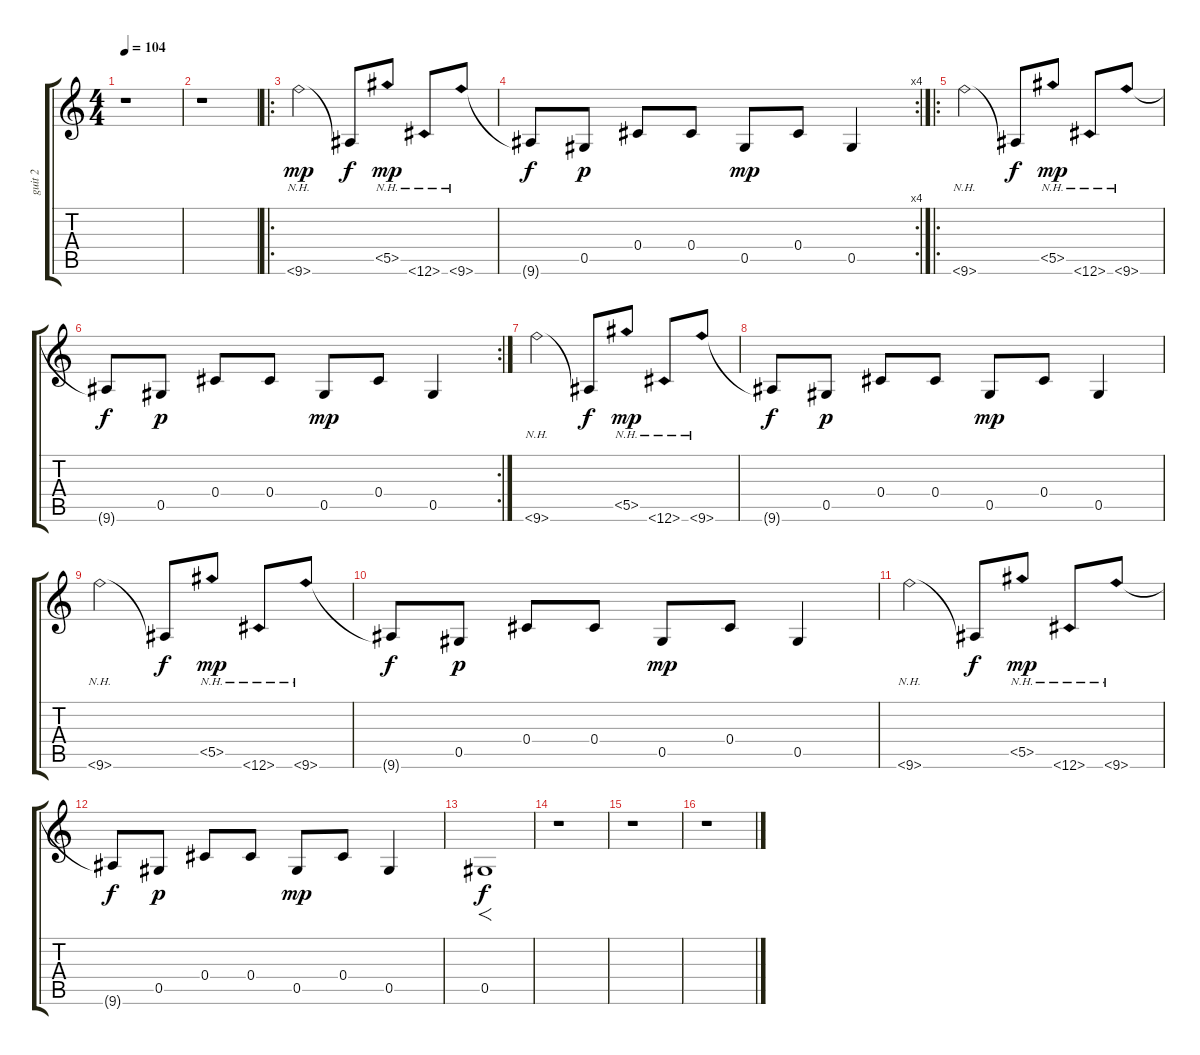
\track ("guit 2" "guit 2") {instrument distortionguitar}
\staff {score tabs}
\tuning (Db4 Db3 Ab3 Db3 Ab2 Db2) {hide}
\ts (4 4)
\tempo 104
\clef g2
\ks c
r.1{dy mp instrument distortionguitar} |
r.1 |
\ro
9.6{nh}.2 9.6{t}.8{dy f} 5.5{nh}.8{dy mp} 12.6{nh}.8 9.6{nh}.8 |
\rc 4
9.6{t}.8{dy f} 0.5.8{dy p} 0.4.8 0.4.8 0.5.8{dy mp} 0.4.8 0.5.4 |
\ro
9.6{nh}.2 9.6{t}.8{dy f} 5.5{nh}.8{dy mp} 12.6{nh}.8 9.6{nh}.8 |
\rc 2
9.6{t}.8{dy f} 0.5.8{dy p} 0.4.8 0.4.8 0.5.8{dy mp} 0.4.8 0.5.4 |
9.6{nh}.2 9.6{t}.8{dy f} 5.5{nh}.8{dy mp} 12.6{nh}.8 9.6{nh}.8 |
9.6{t}.8{dy f} 0.5.8{dy p} 0.4.8 0.4.8 0.5.8{dy mp} 0.4.8 0.5.4 |
9.6{nh}.2 9.6{t}.8{dy f} 5.5{nh}.8{dy mp} 12.6{nh}.8 9.6{nh}.8 |
9.6{t}.8{dy f} 0.5.8{dy p} 0.4.8 0.4.8 0.5.8{dy mp} 0.4.8 0.5.4 |
9.6{nh}.2 9.6{t}.8{dy f} 5.5{nh}.8{dy mp} 12.6{nh}.8 9.6{nh}.8 |
9.6{t}.8{dy f} 0.5.8{dy p} 0.4.8 0.4.8 0.5.8{dy mp} 0.4.8 0.5.4 |
0.5.1{f dy f} |
r.1 |
r.1 |
r.1
